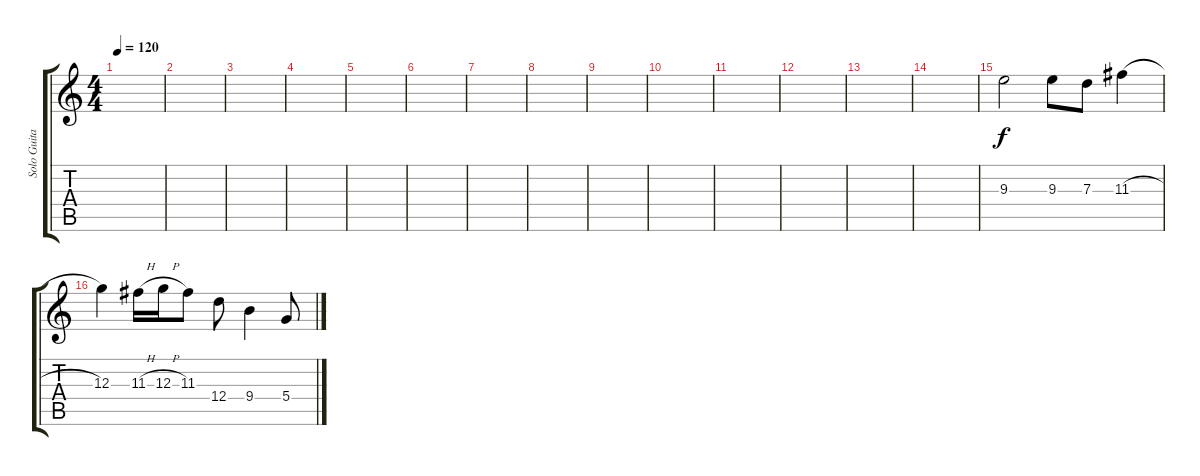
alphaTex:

\track ("Solo Guitar" "Solo Guita") {instrument electricguitarclean}
\staff {score tabs}
\tuning (E4 B3 G3 D3 A2 E2) {hide}
\ts (4 4)
\tempo 120
\clef g2
\ks c
|
|
|
|
|
|
|
|
|
|
|
|
|
|
9.3.2 9.3.8 7.3.8 11.3{h}.4 |
12.3.4 11.3{h}.16 12.3{h}.16 11.3.8 12.4.8 9.4.4 5.4.8
